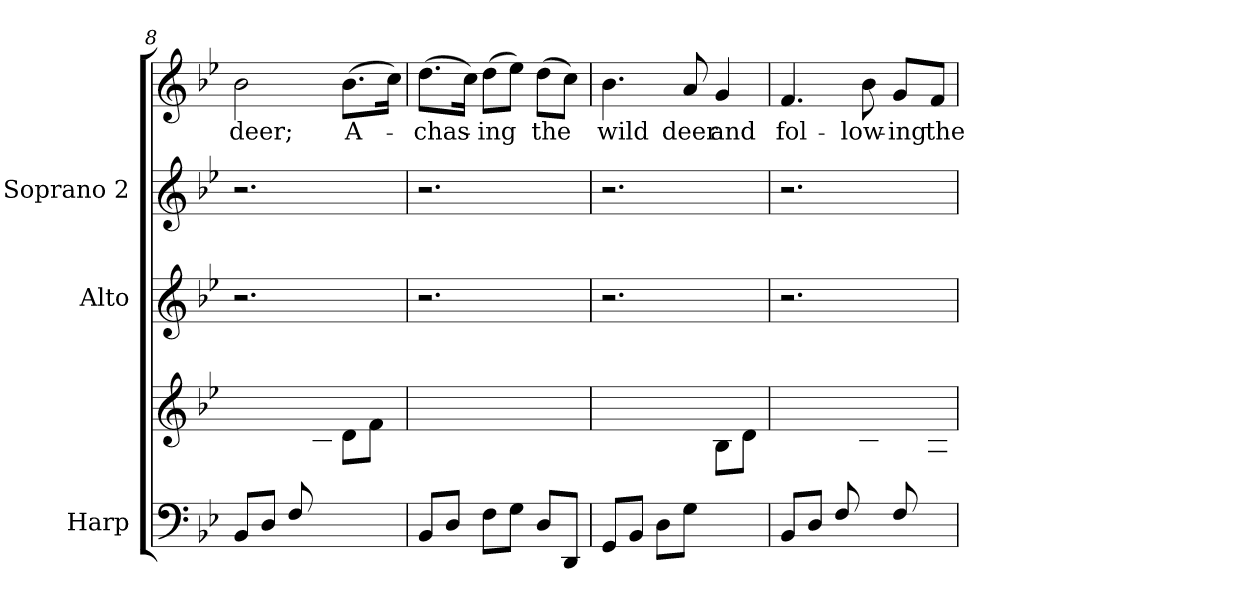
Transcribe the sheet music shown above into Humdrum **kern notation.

**kern	**kern	**kern	**kern	**kern	**text
*part4	*part4	*part3	*part2	*part1	*part1
*staff5	*staff4	*staff3	*staff2	*staff1	*staff1
*I"Harp	*	*I"Alto	*I"Soprano 2	*	*
*I'Hp	*	*	*	*	*
*clefF4	*clefG2	*clefG2	*clefG2	*clefG2	*
*k[b-e-]	*k[b-e-]	*k[b-e-]	*k[b-e-]	*k[b-e-]	*
*B-:	*B-:	*B-:	*B-:	*B-:	*
=8	=8	=8	=8	=8	=8
*	*^	*	*	*	*
8BB-/L	2.ryy	4.ryy	2.r	2.r	2b-\	deer;
8D/J	.	.	.	.	.	.
8F/L	.	.	.	.	.	.
4.ryy	.	8B-\J	.	.	.	.
.	.	8d\L	.	.	(8.b-\L	A-
.	.	8f\J	.	.	.	.
.	.	.	.	.	16cc\Jk)	.
*	*v	*v	*	*	*	*
=9	=9	=9	=9	=9	=9
8BB-/L	2.ryy	2.r	2.r	(8.dd\L	-chas-
8D/J	.	.	.	.	.
.	.	.	.	16cc\Jk)	.
8F\L	.	.	.	(8dd\L	-ing
8G\J	.	.	.	8ee-\J)	.
8D/L	.	.	.	(8dd\L	the
8DD/J	.	.	.	8cc\J)	.
=10	=10	=10	=10	=10	=10
*	*^	*	*	*	*
8GG/L	2.ryy	2ryy	2.r	2.r	4.b-\	wild
8BB-/J	.	.	.	.	.	.
8D\L	.	.	.	.	.	.
8G\J	.	.	.	.	8a/	deer
4ryy	.	8B-\L	.	.	4g/	and
.	.	8d\J	.	.	.	.
!!LO:LB:g=z
=11	=11	=11	=11	=11	=11	=11
8BB-/L	2.ryy	4.ryy	2.r	2.r	4.f/	fol-
8D/J	.	.	.	.	.	.
8F/L	.	.	.	.	.	.
8ryy	.	8B-\J	.	.	8b-\	-low-
8F/L	.	8ryy	.	.	8g/L	-ing
8ryy	.	8A\J	.	.	8f/J	the
*	*v	*v	*	*	*	*
=	=	=	=	=	=
*-	*-	*-	*-	*-	*-
